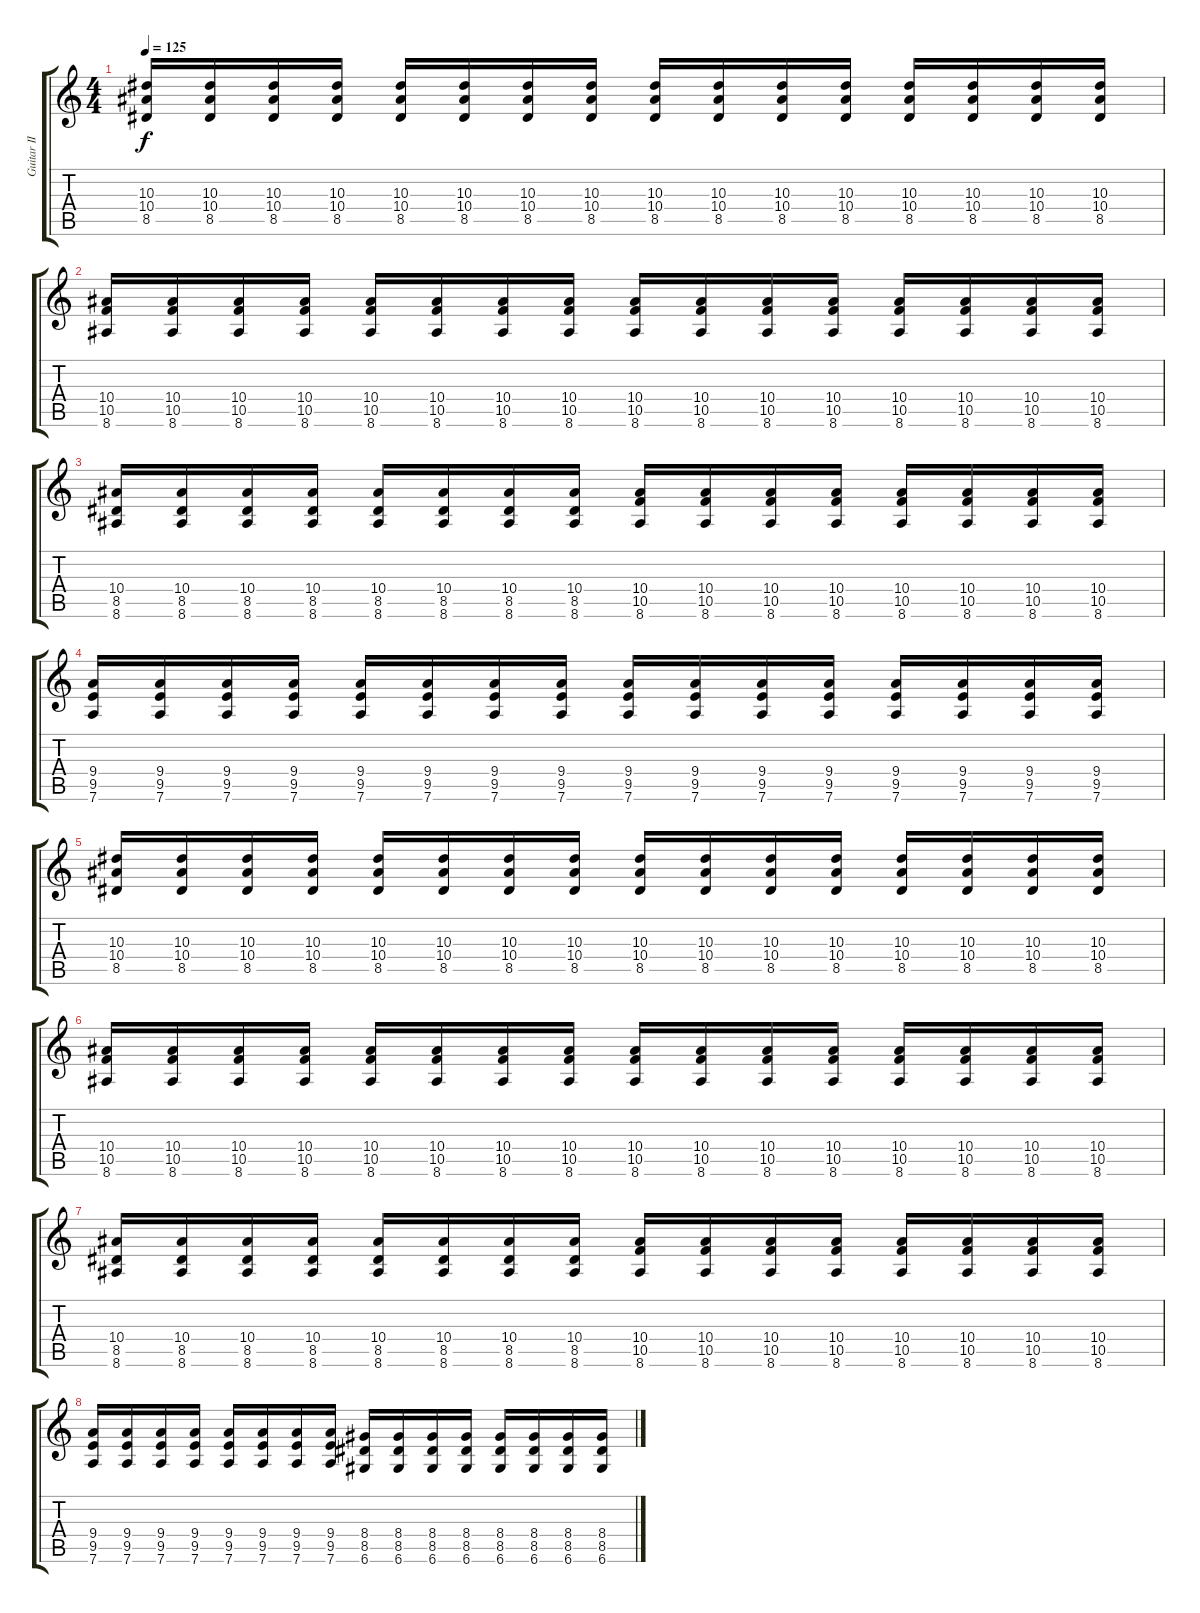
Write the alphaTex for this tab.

\track ("Guitar II" "Guitar II") {instrument distortionguitar}
\staff {score tabs}
\tuning (D4 A3 F3 C3 G2 D2) {hide}
\ts (4 4)
\tempo 125
\clef g2
\ks c
(10.3 10.4 8.5).16{dy f} (10.3 10.4 8.5).16 (10.3 10.4 8.5).16 (10.3 10.4 8.5).16 (10.3 10.4 8.5).16 (10.3 10.4 8.5).16 (10.3 10.4 8.5).16 (10.3 10.4 8.5).16 (10.3 10.4 8.5).16 (10.3 10.4 8.5).16 (10.3 10.4 8.5).16 (10.3 10.4 8.5).16 (10.3 10.4 8.5).16 (10.3 10.4 8.5).16 (10.3 10.4 8.5).16 (10.3 10.4 8.5).16 |
(10.4 10.5 8.6).16 (10.4 10.5 8.6).16 (10.4 10.5 8.6).16 (10.4 10.5 8.6).16 (10.4 10.5 8.6).16 (10.4 10.5 8.6).16 (10.4 10.5 8.6).16 (10.4 10.5 8.6).16 (10.4 10.5 8.6).16 (10.4 10.5 8.6).16 (10.4 10.5 8.6).16 (10.4 10.5 8.6).16 (10.4 10.5 8.6).16 (10.4 10.5 8.6).16 (10.4 10.5 8.6).16 (10.4 10.5 8.6).16 |
(10.4 8.5 8.6).16 (10.4 8.5 8.6).16 (10.4 8.5 8.6).16 (10.4 8.5 8.6).16 (10.4 8.5 8.6).16 (10.4 8.5 8.6).16 (10.4 8.5 8.6).16 (10.4 8.5 8.6).16 (10.4 10.5 8.6).16 (10.4 10.5 8.6).16 (10.4 10.5 8.6).16 (10.4 10.5 8.6).16 (10.4 10.5 8.6).16 (10.4 10.5 8.6).16 (10.4 10.5 8.6).16 (10.4 10.5 8.6).16 |
(9.4 9.5 7.6).16 (9.4 9.5 7.6).16 (9.4 9.5 7.6).16 (9.4 9.5 7.6).16 (9.4 9.5 7.6).16 (9.4 9.5 7.6).16 (9.4 9.5 7.6).16 (9.4 9.5 7.6).16 (9.4 9.5 7.6).16 (9.4 9.5 7.6).16 (9.4 9.5 7.6).16 (9.4 9.5 7.6).16 (9.4 9.5 7.6).16 (9.4 9.5 7.6).16 (9.4 9.5 7.6).16 (9.4 9.5 7.6).16 |
(10.3 10.4 8.5).16 (10.3 10.4 8.5).16 (10.3 10.4 8.5).16 (10.3 10.4 8.5).16 (10.3 10.4 8.5).16 (10.3 10.4 8.5).16 (10.3 10.4 8.5).16 (10.3 10.4 8.5).16 (10.3 10.4 8.5).16 (10.3 10.4 8.5).16 (10.3 10.4 8.5).16 (10.3 10.4 8.5).16 (10.3 10.4 8.5).16 (10.3 10.4 8.5).16 (10.3 10.4 8.5).16 (10.3 10.4 8.5).16 |
(10.4 10.5 8.6).16 (10.4 10.5 8.6).16 (10.4 10.5 8.6).16 (10.4 10.5 8.6).16 (10.4 10.5 8.6).16 (10.4 10.5 8.6).16 (10.4 10.5 8.6).16 (10.4 10.5 8.6).16 (10.4 10.5 8.6).16 (10.4 10.5 8.6).16 (10.4 10.5 8.6).16 (10.4 10.5 8.6).16 (10.4 10.5 8.6).16 (10.4 10.5 8.6).16 (10.4 10.5 8.6).16 (10.4 10.5 8.6).16 |
(10.4 8.5 8.6).16 (10.4 8.5 8.6).16 (10.4 8.5 8.6).16 (10.4 8.5 8.6).16 (10.4 8.5 8.6).16 (10.4 8.5 8.6).16 (10.4 8.5 8.6).16 (10.4 8.5 8.6).16 (10.4 10.5 8.6).16 (10.4 10.5 8.6).16 (10.4 10.5 8.6).16 (10.4 10.5 8.6).16 (10.4 10.5 8.6).16 (10.4 10.5 8.6).16 (10.4 10.5 8.6).16 (10.4 10.5 8.6).16 |
(9.4 9.5 7.6).16 (9.4 9.5 7.6).16 (9.4 9.5 7.6).16 (9.4 9.5 7.6).16 (9.4 9.5 7.6).16 (9.4 9.5 7.6).16 (9.4 9.5 7.6).16 (9.4 9.5 7.6).16 (8.4 8.5 6.6).16 (8.4 8.5 6.6).16 (8.4 8.5 6.6).16 (8.4 8.5 6.6).16 (8.4 8.5 6.6).16 (8.4 8.5 6.6).16 (8.4 8.5 6.6).16 (8.4 8.5 6.6).16
